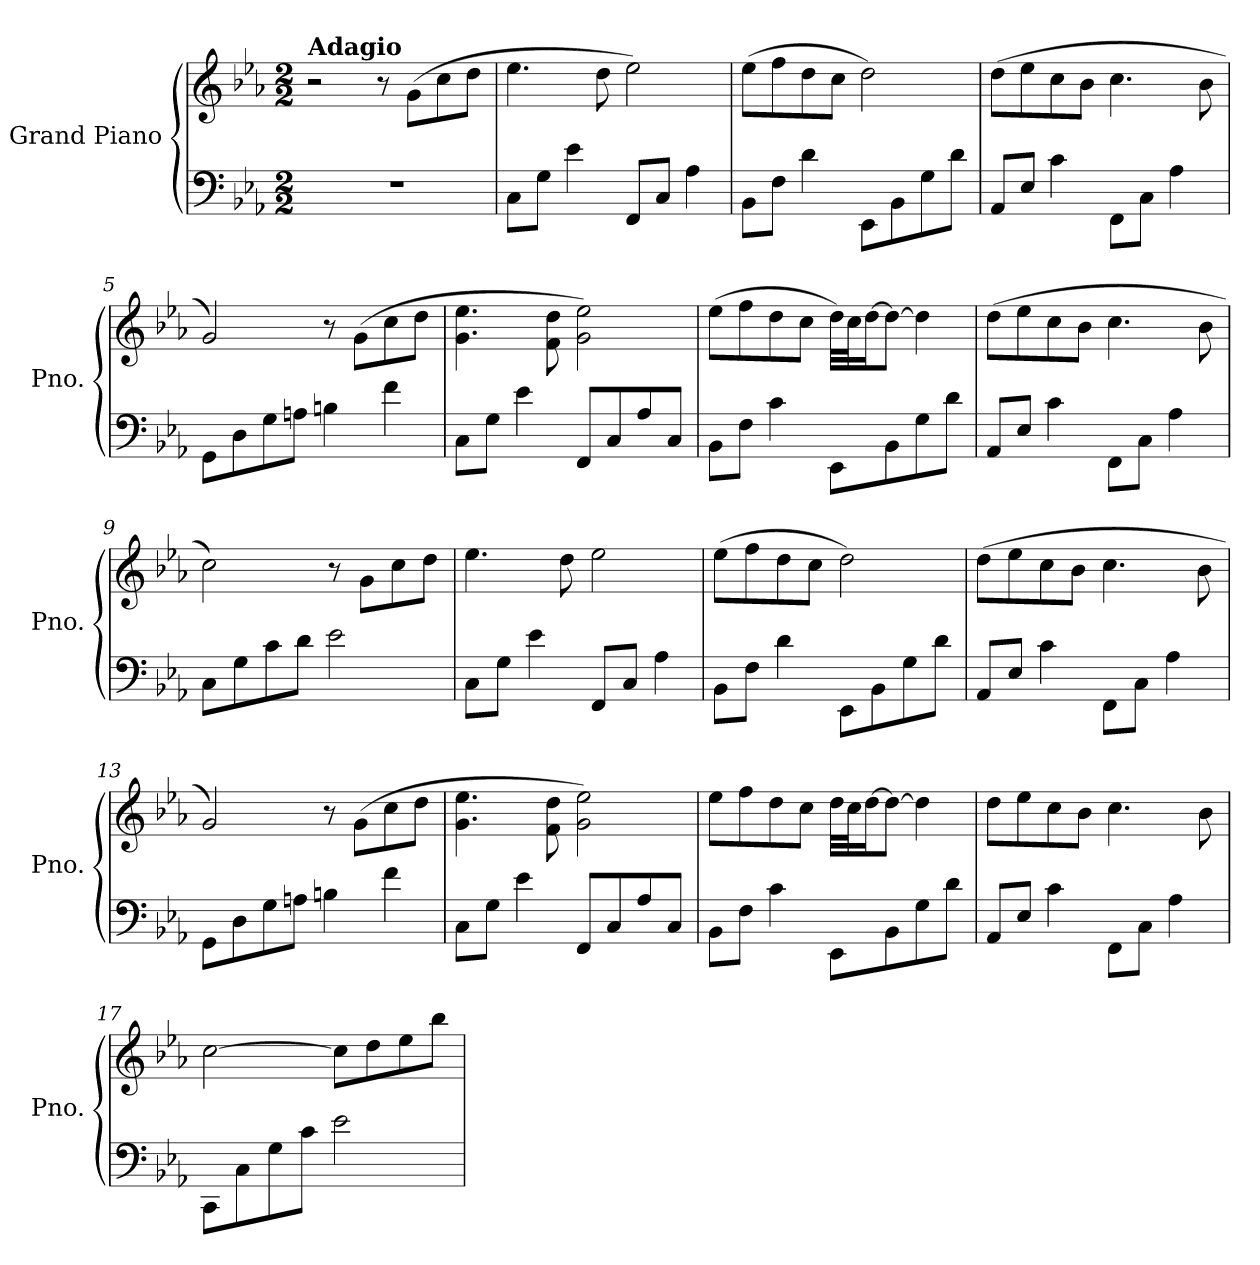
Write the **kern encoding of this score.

**kern	**kern
*part1	*part1
*staff2	*staff1
*I"Grand Piano	*
*I'Pno.	*
*clefF4	*clefG2
*k[b-e-a-]	*k[b-e-a-]
*M2/2	*M2/2
=1	=1
!	!LO:TX:a:B:t=Adagio
1r	2r
.	8r
.	(>8g\L
.	8cc\
.	8dd\J
=2	=2
8C\L	4.ee-\
8G\J	.
4e-\	.
.	8dd\
8FF/L	2ee-\)
8C/J	.
4A-\	.
=3	=3
8BB-\L	(>8ee-\L
8F\J	8ff\
4d\	8dd\
.	8cc\J
8EE-\L	2dd\)
8BB-\	.
8G\	.
8d\J	.
=4	=4
8AA-/L	(>8dd\L
8E-/J	8ee-\
4c\	8cc\
.	8b-\J
8FF\L	4.cc\
8C\J	.
4A-\	.
.	8b-\
=5	=5
8GG\L	2g/)
8D\	.
8G\	.
8An\J	.
4Bn\	8r
.	(>8g\L
4f\	8cc\
.	8dd\J
!!LO:LB:g=z
=6	=6
8C\L	4.g\ 4.ee-\
8G\J	.
4e-\	.
.	8f\ 8dd\
8FF/L	2g\ 2ee-\)
8C/	.
8A-/	.
8C/J	.
=7	=7
8BB-\L	(>8ee-\L
8F\J	8ff\
4c\	8dd\
.	8cc\J
8EE-\L	32dd\LLL)
.	32cc\J
.	[16dd\J
8BB-\	8dd\J_
8G\	4dd\]
8d\J	.
=8	=8
8AA-/L	(>8dd\L
8E-/J	8ee-\
4c\	8cc\
.	8b-\J
8FF\L	4.cc\
8C\J	.
4A-\	.
.	8b-\
=9	=9
8C\L	2cc\)
8G\	.
8c\	.
8d\J	.
2e-\	8r
.	8g\L
.	8cc\
.	8dd\J
=10	=10
8C\L	4.ee-\
8G\J	.
4e-\	.
.	8dd\
8FF/L	2ee-\
8C/J	.
4A-\	.
!!LO:LB:g=z
=11	=11
8BB-\L	(>8ee-\L
8F\J	8ff\
4d\	8dd\
.	8cc\J
8EE-\L	2dd\)
8BB-\	.
8G\	.
8d\J	.
=12	=12
8AA-/L	(>8dd\L
8E-/J	8ee-\
4c\	8cc\
.	8b-\J
8FF\L	4.cc\
8C\J	.
4A-\	.
.	8b-\
=13	=13
8GG\L	2g/)
8D\	.
8G\	.
8An\J	.
4Bn\	8r
.	(>8g\L
4f\	8cc\
.	8dd\J
=14	=14
8C\L	4.g\ 4.ee-\
8G\J	.
4e-\	.
.	8f\ 8dd\
8FF/L	2g\ 2ee-\)
8C/	.
8A-/	.
8C/J	.
=15	=15
8BB-\L	8ee-\L
8F\J	8ff\
4c\	8dd\
.	8cc\J
8EE-\L	32dd\LLL
.	32cc\J
.	[16dd\J
8BB-\	8dd\J_
8G\	4dd\]
8d\J	.
!!LO:LB:g=z
=16	=16
8AA-/L	8dd\L
8E-/J	8ee-\
4c\	8cc\
.	8b-\J
8FF\L	4.cc\
8C\J	.
4A-\	.
.	8b-\
=17	=17
8CC\L	[2cc\
8C\	.
8G\	.
8c\J	.
2e-\	8cc\L]
.	8dd\
.	8ee-\
.	8bb-\J
=	=
*-	*-
